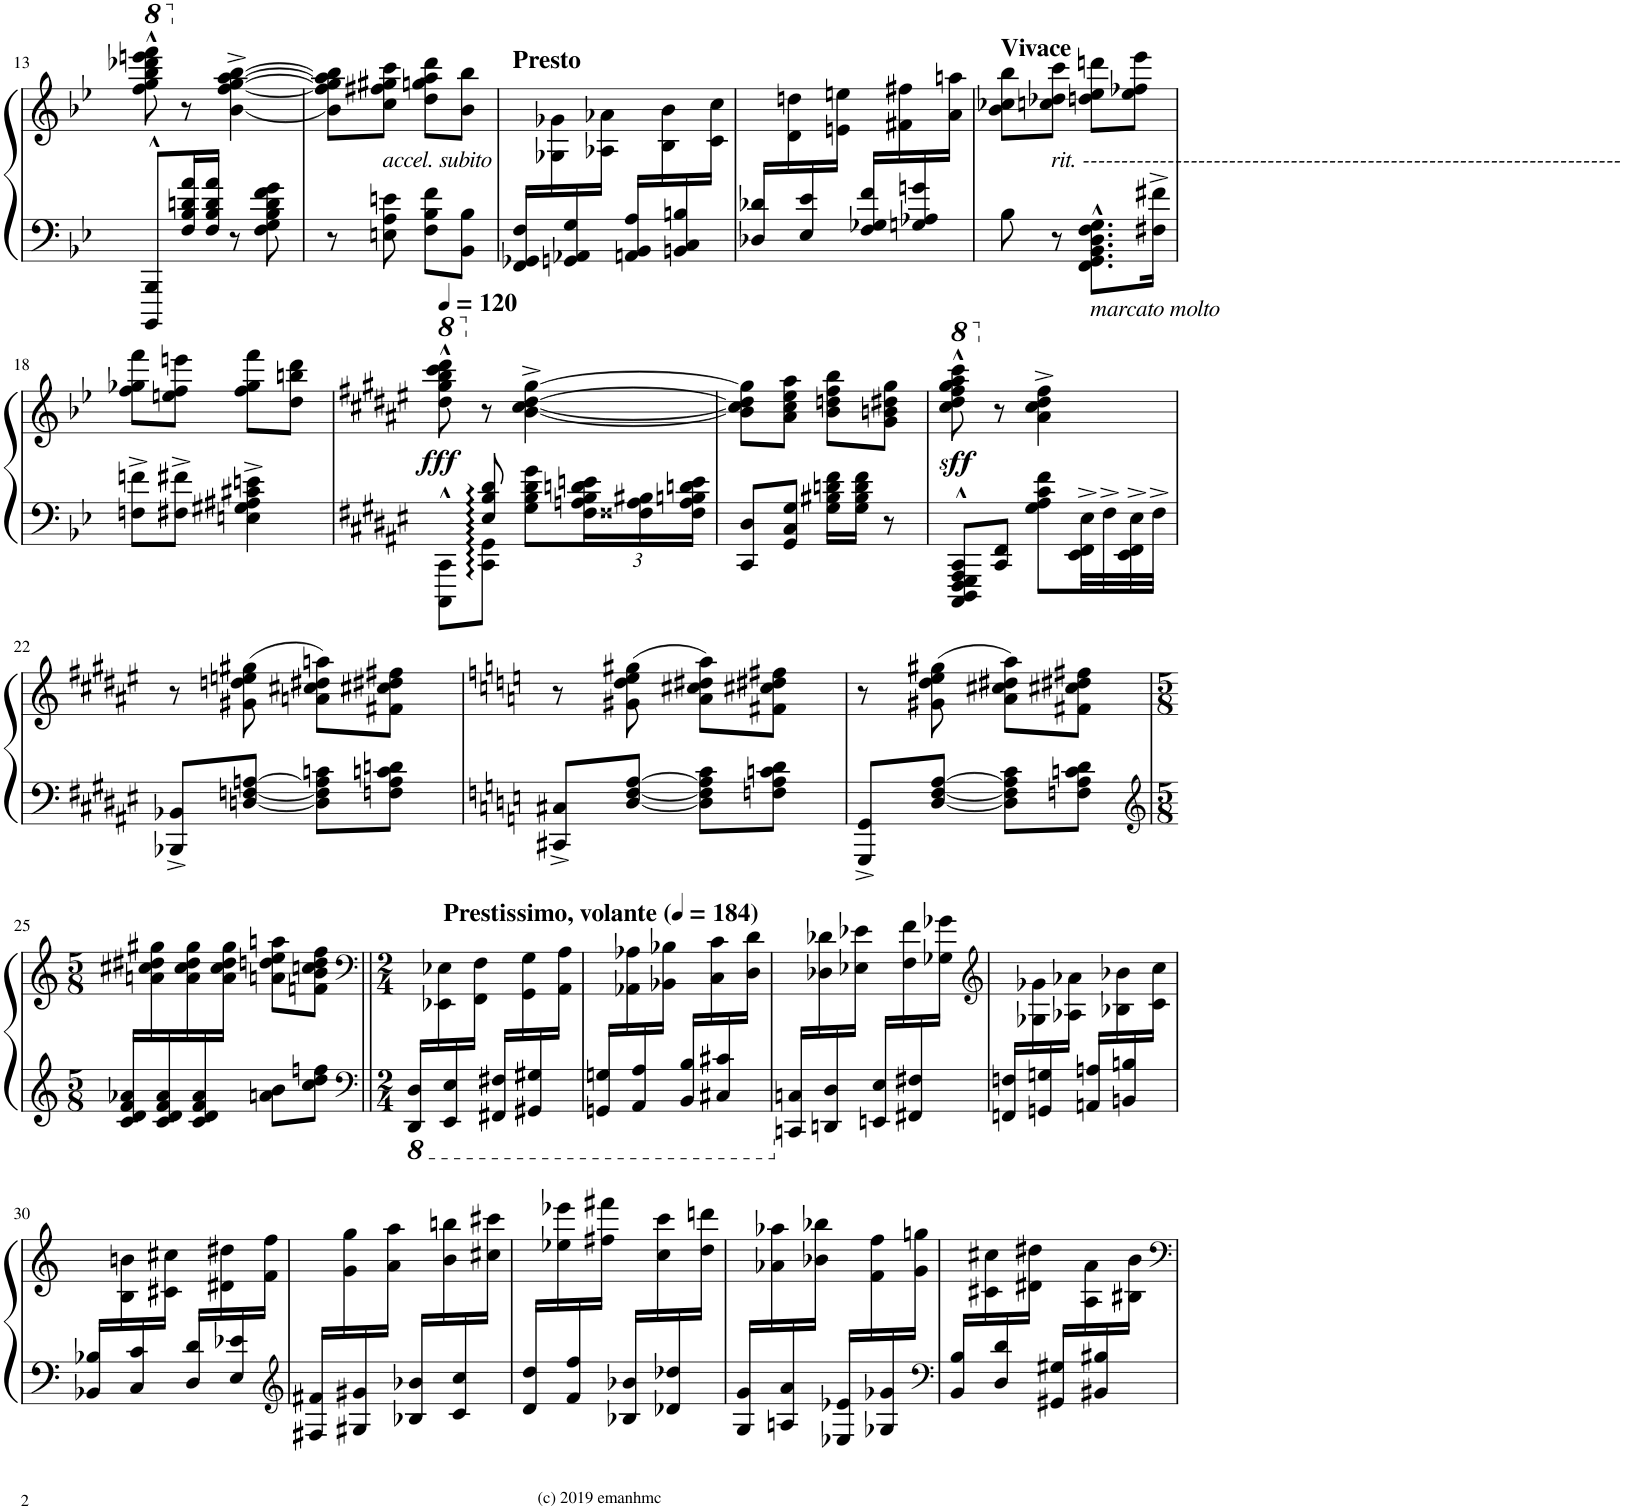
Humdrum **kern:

**kern	**kern	**dynam
*part1	*part1	*part1
*staff2	*staff1	*staff1/2
*I"Piano	*	*
*I'Pno.	*	*
!!LO:PB:g=z
*clefF4	*clefG2	*
*k[b-e-]	*k[b-e-]	*
*M2/4	*M2/4	*
*	*8va	*
=13	=13	=13
8BBBB-/^^ 8BBB-/^^L	8fff\^^ 8ggg\^^ 8bbb-\^^ 8dddd-X\^^ 8eeeen\^^ 8ffff\^^	.
*	*X8va	*
16F/ 16B-/ 16dn/ 16a/L	8r	.
16F/ 16B-/ 16d/ 16a/JJ	.	.
8r	[4b-\^ [4ff\^ [4gg\^ [4aa\^ [4bb-\^	.
8F\ 8G\ 8B-\ 8d\ 8f\ 8g\	.	.
=14	=14	=14
8r	8b-\] 8ff\] 8gg\] 8aa\] 8bb-\]L	.
!	!LO:TX:b:i:t=accel. subito	!
8En\ 8A\ 8en\	8cc\ 8ff#X\ 8gg#X\ 8ccc\J	.
8F\ 8B-\ 8f\L	8dd\ 8ggn\ 8aa\ 8ddd\L	.
8BB-\ 8B-\J	8b-\ 8bb-\J	.
=15	=15	=15
*	*^	*
!	!LO:TX:a:B:t=Presto	!	!
16FF/ 16GG-X/ 16F/LL	2ryy	16ryy	.
16ryy	.	16G-X\ 16g-X\	.
16GGn/ 16AA-X/ 16G/	.	16ryy	.
16ryy	.	16A-X\ 16a-X\JJ	.
16AAn/ 16BB-/ 16A/LL	.	16ryy	.
16ryy	.	16B-\ 16b-\	.
16BBn/ 16C/ 16Bn/	.	16ryy	.
16ryy	.	16c\ 16cc\JJ	.
=16	=16	=16	=16
16D-X/ 16d-X/LL	2ryy	16ryy	.
16ryy	.	16d\ 16ddn\	.
16E-/ 16e-/	.	16ryy	.
16ryy	.	16en\ 16een\JJ	.
16F/ 16G-X/ 16f/LL	.	16ryy	.
16ryy	.	16f#X\ 16ff#X\	.
16Gn/ 16A-X/ 16gn/	.	16ryy	.
16ryy	.	16a\ 16aan\JJ	.
=17	=17	=17	=17
!	!LO:TX:a:B:t=Vivace	!	!
*	*v	*v	*
8B-\	8b-\ 8cc-X\ 8bb-\L	.
!	!LO:TX:b:i:t=rit. ----------------------------------------------------------------------	!
8r	8ccn\ 8dd-X\ 8ccc\J	.
!LO:TX:b:i:t=marcato molto	!	!
8.FF\^^ 8.GG\^^ 8.BB-\^^ 8.D\^^ 8.F\^^ 8.G\^^L	8ddn\ 8ee-\ 8dddn\L	.
.	8ee-\ 8ff-X\ 8eee-\J	.
16F#X\^ 16f#X\^Jk	.	.
!!LO:LB:g=z
=18	=18	=18
8Fn\^ 8fn\^L	8ff\ 8gg-X\ 8fff\L	.
8F#X\^ 8f#X\^J	8een\ 8ff\ 8eeen\J	.
4En\^ 4G#X\^ 4A#X\^ 4c#X\^ 4en\^	8ff\ 8gg-\ 8fff\L	.
.	8dd\ 8bbn\ 8ddd\J	.
=19	=19	=19
*k[f#c#g#d#a#e#]	*k[f#c#g#d#a#e#]	*
*^	*	*
*	*	*8va	*
*v	*v	*	*
*	*MM120	*
*^	*	*
!	!	!	!LO:DY:b
8CCC#\^^ 8CC#\^^L	8ryy	8ddd#\^^ 8ggg#\^^ 8bbb\^^ 8cccc#\^^ 8dddd#\^^	fff
*	*	*X8va	*
8CC#\ 8GG#\J	8E#/: 8B/: 8d#/:	8r	.
8G#\ 8B\ 8d#\ 8g#\L	4ryy	[4b\^ [4cc#\^ [4dd#\^ [4gg#\^	.
*Xbrackettup	*	*	*
24F#\ 24An\ 24B\ 24dn\ 24en\L	.	.	.
24F##X\ 24A\ 24B#X\	.	.	.
24F##\ 24A\ 24Bn\ 24dn\ 24e\JJ	.	.	.
*v	*v	*	*
=20	=20	=20
8CC#/ 8D#/L	8b\] 8cc#\] 8dd#\] 8gg#\]L	.
8GG#/ 8C#/ 8G#/J	8a#\ 8cc#\ 8ee#\ 8aa#\J	.
16G#\ 16B#X\ 16dn\ 16f#\LL	8b\ 8ddn\ 8ff#\ 8bb\L	.
16G#\ 16B#\ 16d\ 16f#\JJ	.	.
8r	8g#\ 8bn\ 8dd#X\ 8gg#\J	.
=21	=21	=21
*	*8va	*
!	!	!LO:DY:b
8CCC#/^^ 8DDD#/^^ 8FFF#/^^ 8GGG#/^^ 8AAA#/^^ 8CC#/^^L	8ccc#\^^ 8ddd#\^^ 8fff#\^^ 8ggg#\^^ 8aaa#\^^ 8cccc#\^^	other-dynamics
*	*X8va	*
8CC#/ 8FF#/J	8r	.
8G#\ 8A#\ 8c#\ 8f#\L	4a#\^ 4cc#\^ 4dd#\^ 4ff#\^	.
32EE#\^ 32FF#\^ 32E#\^LL	.	.
32F#^\	.	.
32EE#\^ 32FF#\^ 32E#\^	.	.
32F#^\JJJ	.	.
!!LO:LB:g=z
=22	=22	=22
8BBB-X/^ 8BB-X/^L	8r	.
[8Dn/ [8Fn/ [8An/J	(8g#X\ 8ddn\ 8een\ 8gg#X\	.
8D\] 8F\] 8A\] 8cn\L	8an\ 8cc#X\ 8dd#X\ 8aan\L)	.
8Fn\ 8A\ 8cn\ 8dn\J	8f#X\ 8cc#X\ 8dd#X\ 8ff#X\J	.
=23	=23	=23
*k[]	*k[]	*
8CC#X/^ 8C#X/^L	8r	.
[8D/ [8F/ [8A/J	(8g#X\ 8dd\ 8ee\ 8gg#X\	.
8D\] 8F\] 8A\] 8c\L	8a\ 8cc#X\ 8dd#X\ 8aa\L)	.
8Fn\ 8A\ 8cn\ 8d\J	8f#X\ 8cc#X\ 8dd#X\ 8ff#X\J	.
=24	=24	=24
8GGG/^ 8GG/^L	8r	.
[8D/ [8F/ [8A/J	(8g#X\ 8dd\ 8ee\ 8gg#X\	.
8D\] 8F\] 8A\] 8c\L	8a\ 8cc#X\ 8dd#X\ 8aa\L)	.
8Fn\ 8A\ 8cn\ 8d\J	8f#X\ 8cc#X\ 8dd#X\ 8ff#X\J	.
!!LO:LB:g=z
=25	=25	=25
*clefG2	*	*
*M5/8	*M5/8	*
*	*^	*
16c/ 16d/ 16f/ 16a-X/LL	4ryy	16ryy	.
16ryy	.	16an\ 16cc#X\ 16dd#X\ 16gg#X\	.
16c/ 16d/ 16f/ 16a-/	.	16ryy	.
16ryy	.	16a\ 16cc#\ 16dd#\ 16gg#\	.
16c/ 16d/ 16f/ 16a-/	8ryy	16ryy	.
16ryy	.	16a\ 16cc#\ 16dd#\ 16gg#\JJ	.
8an\ 8b\L	8an\ 8ddn\ 8ee\ 8aan\L	4ryy	.
8cc\ 8dd\ 8ffn\J	8fn\;< 8b\;< 8ccn\;< 8dd\;< 8ff\;<J	.	.
=26||	=26||	=26||	=26||
*clefF4	*clefF4	*	*
*M2/4	*M2/4	*	*
*8ba	*	*	*
16DDD/ 16DD/LL	2ryy	16ryy	.
*	*MM184	*	*
!	!	!LO:TX:a:B:t=Prestissimo, volante	!
16ryy	.	16EEE-X\ 16EE-X\	.
16EEE/ 16EE/	.	16ryy	.
16ryy	.	16FFF\ 16FF\JJ	.
16FFF#X/ 16FF#X/LL	.	16ryy	.
16ryy	.	16GGG\ 16GG\	.
16GGG#X/ 16GG#X/	.	16ryy	.
16ryy	.	16AAA\ 16AA\JJ	.
=27	=27	=27	=27
16GGGn/ 16GGn/LL	2ryy	16ryy	.
16ryy	.	16AAA-X\ 16AA-X\	.
16AAA/ 16AA/	.	16ryy	.
16ryy	.	16BBB-X\ 16BB-X\JJ	.
16BBB/ 16BB/LL	.	16ryy	.
16ryy	.	16CC\ 16C\	.
16CC#X/ 16C#X/	.	16ryy	.
16ryy	.	16DD\ 16D\JJ	.
=28	=28	=28	=28
*	*X8ba	*	*
16CCn/ 16Cn/LL	2ryy	16ryy	.
16ryy	.	16D-X\ 16d-X\	.
16DDn/ 16D/	.	16ryy	.
16ryy	.	16E-X\ 16e-X\JJ	.
16EEn/ 16E/LL	.	16ryy	.
16ryy	.	16F\ 16f\	.
16FF#X/ 16F#X/	.	16ryy	.
16ryy	.	16G-X\ 16g-X\JJ	.
=29	=29	=29	=29
*	*clefG2	*	*
16FFn/ 16Fn/LL	2ryy	16ryy	.
16ryy	.	16G-X\ 16g-X\	.
16GGn/ 16Gn/	.	16ryy	.
16ryy	.	16A-X\ 16a-X\JJ	.
16AAn/ 16An/LL	.	16ryy	.
16ryy	.	16B-X\ 16b-X\	.
16BBn/ 16Bn/	.	16ryy	.
16ryy	.	16c\ 16cc\JJ	.
!!LO:LB:g=z	!!
=30	=30	=30	=30
16BB-X/ 16B-X/LL	2ryy	16ryy	.
16ryy	.	16B\ 16bn\	.
16C/ 16c/	.	16ryy	.
16ryy	.	16c#X\ 16cc#X\JJ	.
16D/ 16d/LL	.	16ryy	.
16ryy	.	16d#X\ 16dd#X\	.
16E/ 16e-X/	.	16ryy	.
16ryy	.	16f\ 16ff\JJ	.
=31	=31	=31	=31
*clefG2	*	*	*
16F#X/ 16f#X/LL	2ryy	16ryy	.
16ryy	.	16g\ 16gg\	.
16G#X/ 16g#X/	.	16ryy	.
16ryy	.	16a\ 16aa\JJ	.
16B-X/ 16b-X/LL	.	16ryy	.
16ryy	.	16b\ 16bbn\	.
16c/ 16cc/	.	16ryy	.
16ryy	.	16cc#X\ 16ccc#X\JJ	.
=32	=32	=32	=32
16d/ 16dd/LL	2ryy	16ryy	.
16ryy	.	16ee-X\ 16eee-X\	.
16f/ 16ff/	.	16ryy	.
16ryy	.	16ff#X\ 16fff#X\JJ	.
16B-X/ 16b-X/LL	.	16ryy	.
16ryy	.	16cc\ 16ccc\	.
16d-X/ 16dd-X/	.	16ryy	.
16ryy	.	16dd\ 16dddn\JJ	.
=33	=33	=33	=33
16G/ 16g/LL	2ryy	16ryy	.
16ryy	.	16a-X\ 16aa-X\	.
16An/ 16a/	.	16ryy	.
16ryy	.	16b-X\ 16bb-X\JJ	.
16E-X/ 16e-X/LL	.	16ryy	.
16ryy	.	16f\ 16ff\	.
16G-X/ 16g-X/	.	16ryy	.
16ryy	.	16g\ 16ggn\JJ	.
=34	=34	=34	=34
*clefF4	*	*	*
16BB/ 16B/LL	2ryy	16ryy	.
16ryy	.	16c#X\ 16cc#X\	.
16D/ 16d/	.	16ryy	.
16ryy	.	16d#X\ 16dd#X\JJ	.
16GG#X/ 16G#X/LL	.	16ryy	.
16ryy	.	16A\ 16a\	.
16BB#X/ 16B#X/	.	16ryy	.
16ryy	.	16B#X\ 16b\JJ	.
*	*v	*v	*
=	=	=
*-	*-	*-
